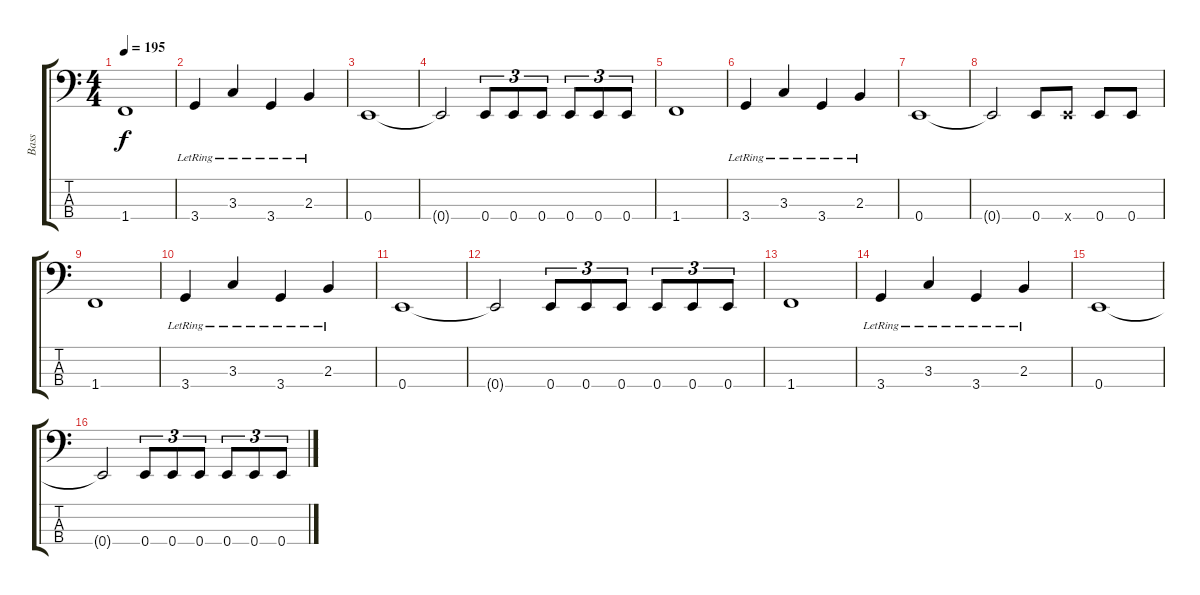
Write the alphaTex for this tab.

\track ("Bass" "Bass") {instrument electricbassfinger}
\staff {score tabs}
\tuning (G2 D2 A1 E1) {hide}
\ts (4 4)
\tempo 195
\clef f4
\ks c
1.4.1{dy f} |
3.4{lr}.4 3.3{lr}.4 3.4{lr}.4 2.3{lr}.4 |
0.4.1 |
0.4{t}.2 0.4.8{tu (3 2)} 0.4.8{tu (3 2)} 0.4.8{tu (3 2)} 0.4.8{tu (3 2)} 0.4.8{tu (3 2)} 0.4.8{tu (3 2)} |
1.4.1 |
3.4{lr}.4 3.3{lr}.4 3.4{lr}.4 2.3{lr}.4 |
0.4.1 |
0.4{t}.2 0.4.8 0.4{x}.8 0.4.8 0.4.8 |
1.4.1 |
3.4{lr}.4 3.3{lr}.4 3.4{lr}.4 2.3{lr}.4 |
0.4.1 |
0.4{t}.2 0.4.8{tu (3 2)} 0.4.8{tu (3 2)} 0.4.8{tu (3 2)} 0.4.8{tu (3 2)} 0.4.8{tu (3 2)} 0.4.8{tu (3 2)} |
1.4.1 |
3.4{lr}.4 3.3{lr}.4 3.4{lr}.4 2.3{lr}.4 |
0.4.1 |
0.4{t}.2 0.4.8{tu (3 2)} 0.4.8{tu (3 2)} 0.4.8{tu (3 2)} 0.4.8{tu (3 2)} 0.4.8{tu (3 2)} 0.4.8{tu (3 2)}
